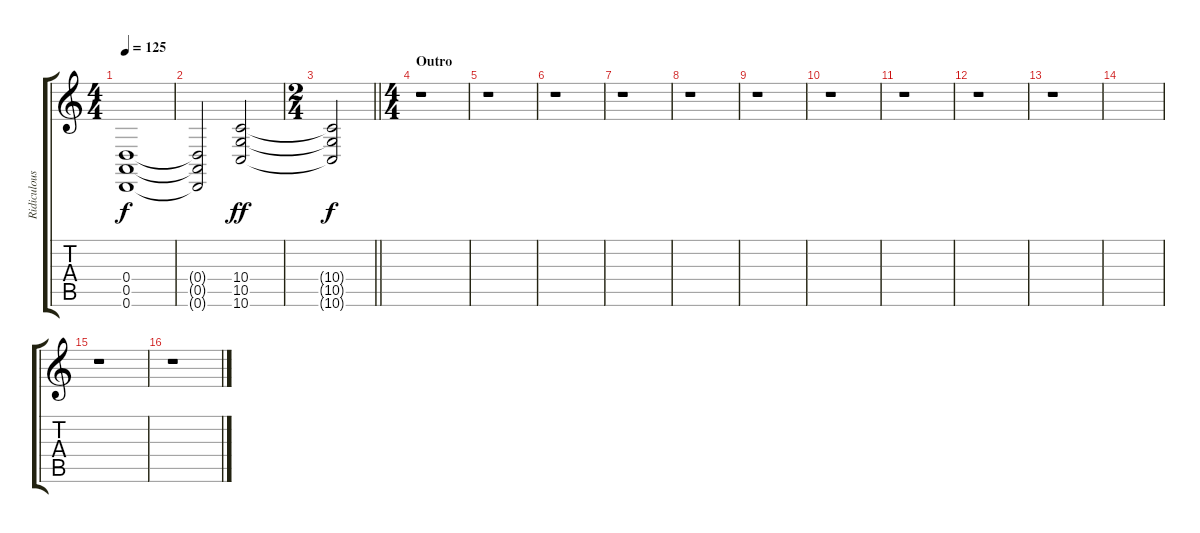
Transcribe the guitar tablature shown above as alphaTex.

\track ("Ridiculously Dope Sound Effects" "Ridiculous") {instrument taikodrum}
\staff {score tabs}
\tuning (E4 B3 G3 D3 A2 D2) {hide}
\ts (4 4)
\tempo 125
\clef g2
\ks c
(0.4{t} 0.5{t} 0.6{t}).1{dy f} |
(0.4{t} 0.5{t} 0.6{t}).2 (10.4 10.5 10.6).2{dy ff volume 16 balance 8} |
\ts (2 4)
\barLineRight lightlight
(10.4{t} 10.5{t} 10.6{t}).2{dy f} |
\ts (4 4)
\section ("" "Outro")
r.1 |
r.1 |
r.1 |
r.1 |
r.1 |
r.1 |
r.1 |
r.1 |
r.1 |
r.1 |
|
r.1 |
r.1
